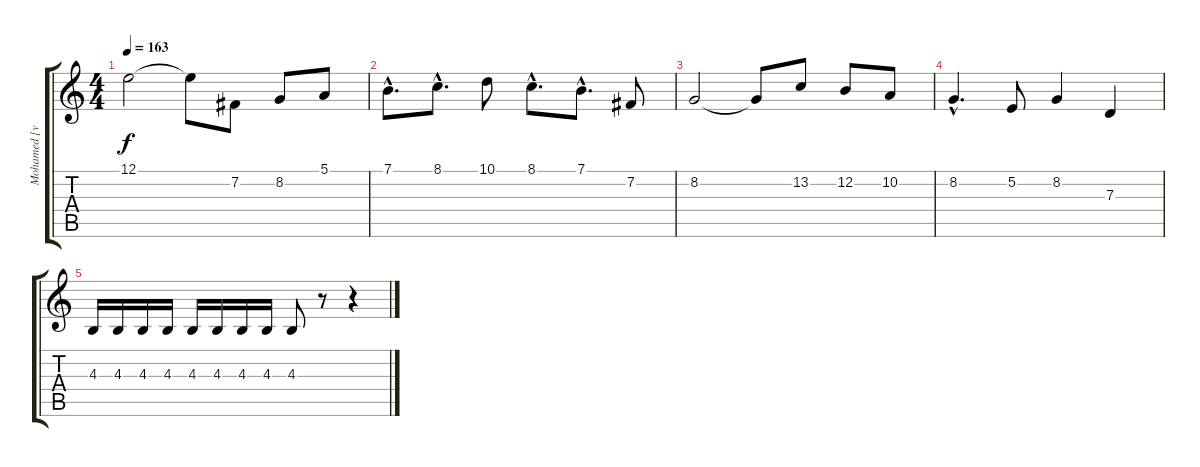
\track ("Mohamed [violin]" "Mohamed [v") {instrument violin}
\staff {score tabs}
\tuning (E4 B3 G3 D3 A2 E2) {hide}
\ts (4 4)
\tempo 163
\clef g2
\ks c
12.1.2{dy f} 12.1{t}.8 7.2.8 8.2.8 5.1.8 |
7.1{hac}.8{d} 8.1{hac}.8{d} 10.1.8 8.1{hac}.8{d} 7.1{hac}.8{d} 7.2.8 |
8.2.2 8.2{t}.8 13.2.8 12.2.8 10.2.8 |
8.2{hac}.4{d} 5.2.8 8.2.4 7.3.4 |
4.3.16 4.3.16 4.3.16 4.3.16 4.3.16 4.3.16 4.3.16 4.3.16 4.3.8 r.8 r.4
